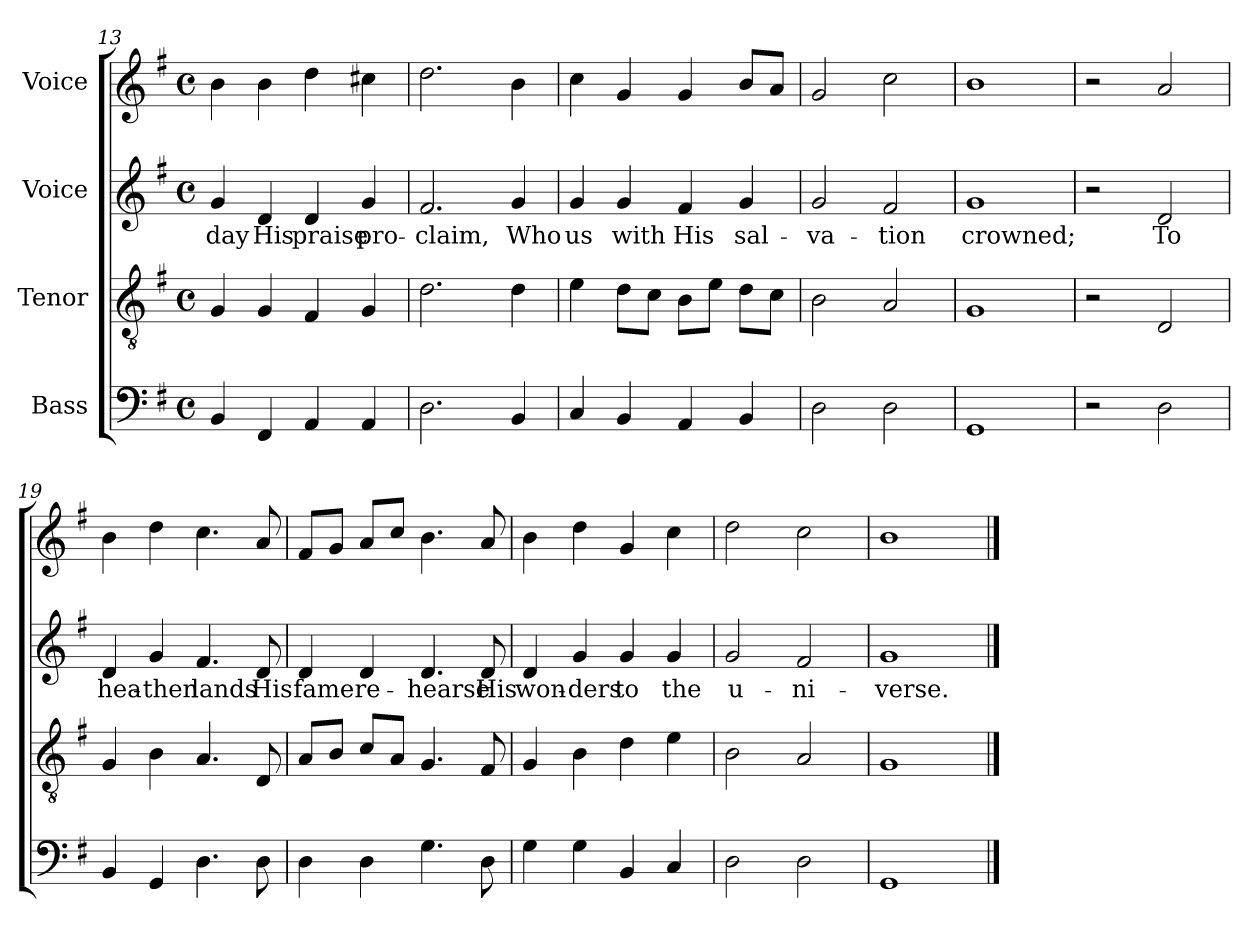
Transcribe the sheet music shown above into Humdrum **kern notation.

**kern	**kern	**kern	**text	**kern
*part4	*part3	*part2	*part2	*part1
*staff4	*staff3	*staff2	*staff2	*staff1
*I"Bass	*I"Tenor	*I"Voice	*	*I"Voice
*clefF4	*clefGv2	*clefG2	*	*clefG2
*k[f#]	*k[f#]	*k[f#]	*	*k[f#]
*M4/4	*M4/4	*M4/4	*	*M4/4
*met(c)	*met(c)	*met(c)	*	*met(c)
=13	=13	=13	=13	=13
4BB/	4G/	4g/	day	4b\
4FF#/	4G/	4d/	His	4b\
4AA/	4F#/	4d/	praise	4dd\
4AA/	4G/	4g/	pro-	4cc#X\
=14	=14	=14	=14	=14
2.D\	2.d\	2.f#/	-claim,	2.dd\
4BB/	4d\	4g/	Who	4b\
=15	=15	=15	=15	=15
4C/	4e\	4g/	us	4cc\
4BB/	8d\L	4g/	with	4g/
.	8c\J	.	.	.
4AA/	8B\L	4f#/	His	4g/
.	8e\J	.	.	.
4BB/	8d\L	4g/	sal-	8b/L
.	8c\J	.	.	8a/J
!!LO:LB:g=z
=16	=16	=16	=16	=16
2D\	2B\	2g/	-va-	2g/
2D\	2A/	2f#/	-tion	2cc\
=17	=17	=17	=17	=17
1GG	1G	1g	crowned;	1b
=18	=18	=18	=18	=18
2r	2r	2r	.	2r
2D\	2D/	2d/	To	2a/
=19	=19	=19	=19	=19
4BB/	4G/	4d/	hea-	4b\
4GG/	4B\	4g/	-then	4dd\
4.D\	4.A/	4.f#/	lands	4.cc\
8D\	8D/	8d/	His	8a/
=20	=20	=20	=20	=20
4D\	8A/L	4d/	fame	8f#/L
.	8B/J	.	.	8g/J
4D\	8c/L	4d/	re-	8a/L
.	8A/J	.	.	8cc/J
4.G\	4.G/	4.d/	-hearse	4.b\
8D\	8F#/	8d/	His	8a/
=21	=21	=21	=21	=21
4G\	4G/	4d/	won-	4b\
4G\	4B\	4g/	-ders	4dd\
4BB/	4d\	4g/	to	4g/
4C/	4e\	4g/	the	4cc\
=22	=22	=22	=22	=22
2D\	2B\	2g/	u-	2dd\
2D\	2A/	2f#/	-ni-	2cc\
=23	=23	=23	=23	=23
1GG	1G	1g	-verse.	1b
==	==	==	==	==
*-	*-	*-	*-	*-
